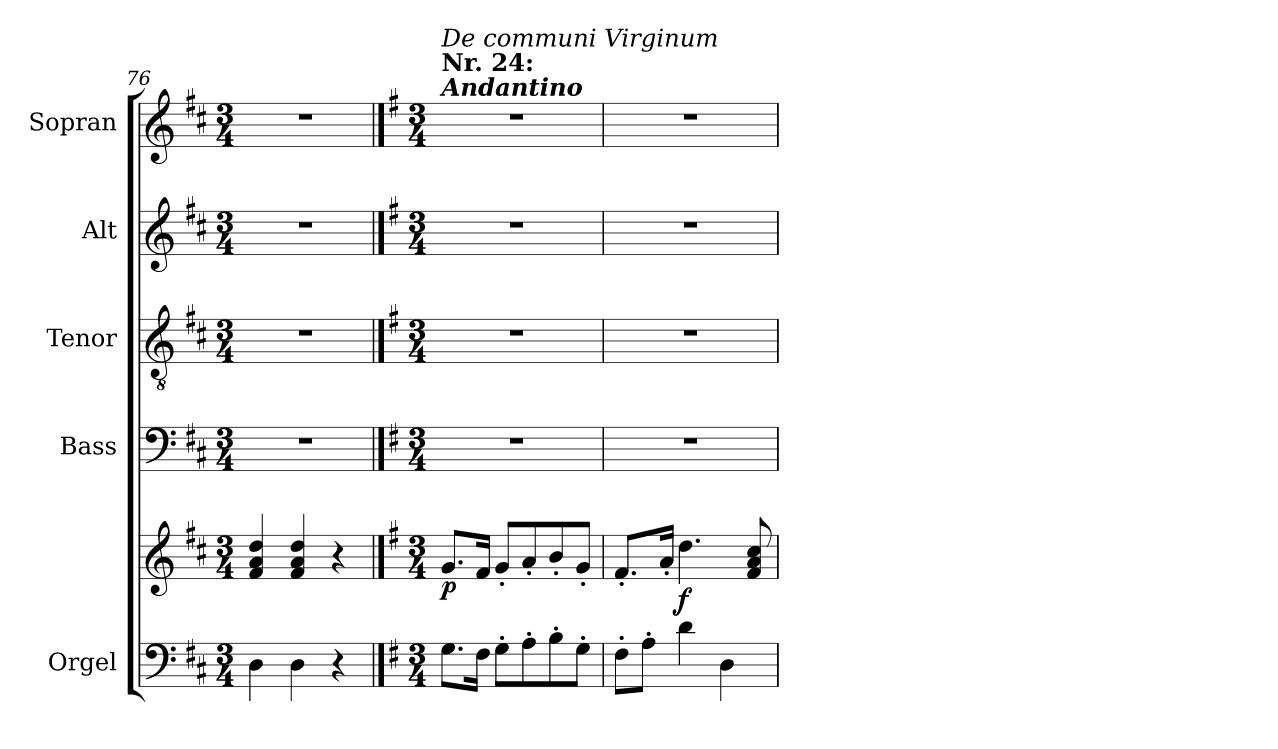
**kern	**kern	**dynam	**kern	**kern	**kern	**kern
*part5	*part5	*part5	*part4	*part3	*part2	*part1
*staff6	*staff5	*staff5/6	*staff4	*staff3	*staff2	*staff1
*I"Orgel	*	*	*I"Bass	*I"Tenor	*I"Alt	*I"Sopran
*I'Org.	*	*	*I'B.	*I'T.	*I'A.	*I'S.
*clefF4	*clefG2	*	*clefF4	*clefGv2	*clefG2	*clefG2
*k[f#c#]	*k[f#c#]	*	*k[f#c#]	*k[f#c#]	*k[f#c#]	*k[f#c#]
*D:	*D:	*	*D:	*D:	*D:	*D:
*M3/4	*M3/4	*	*M3/4	*M3/4	*M3/4	*M3/4
=76	=76	=76	=76	=76	=76	=76
4D\	4f#/ 4a/ 4dd/	.	2.r	2.r	2.r	2.r
4D\	4f#/ 4a/ 4dd/	.	.	.	.	.
4r	4r	.	.	.	.	.
!!LO:PB:g=z
==77	==77	==77	==77	==77	==77	==77
*k[f#]	*k[f#]	*	*k[f#]	*k[f#]	*k[f#]	*k[f#]
*G:	*G:	*	*G:	*G:	*G:	*G:
*M3/4	*M3/4	*	*M3/4	*M3/4	*M3/4	*M3/4
!	!	!	!	!	!	!LO:TX:a:Bi:t=Andantino
!	!	!	!	!	!	!LO:TX:a:B:t=Nr. 24&colon;
!	!	!	!	!	!	!LO:TX:a:i:t=De communi Virginum
!	!	!LO:DY:b	!	!	!	!
8.G\L	8.g/L	p	2.r	2.r	2.r	2.r
16F#\Jk	16f#/Jk	.	.	.	.	.
8G'>\L	8g'</L	.	.	.	.	.
8A'>\	8a'</	.	.	.	.	.
8B'>\	8b'</	.	.	.	.	.
8G'>\J	8g'</J	.	.	.	.	.
=78	=78	=78	=78	=78	=78	=78
8F#'>\L	8.f#'</L	.	2.r	2.r	2.r	2.r
8A'>\J	.	.	.	.	.	.
.	16a'</Jk	.	.	.	.	.
!	!	!LO:DY:b	!	!	!	!
4d\	4.dd\	f	.	.	.	.
4D\	.	.	.	.	.	.
.	8f#/ 8a/ 8cc/	.	.	.	.	.
=	=	=	=	=	=	=
*-	*-	*-	*-	*-	*-	*-
